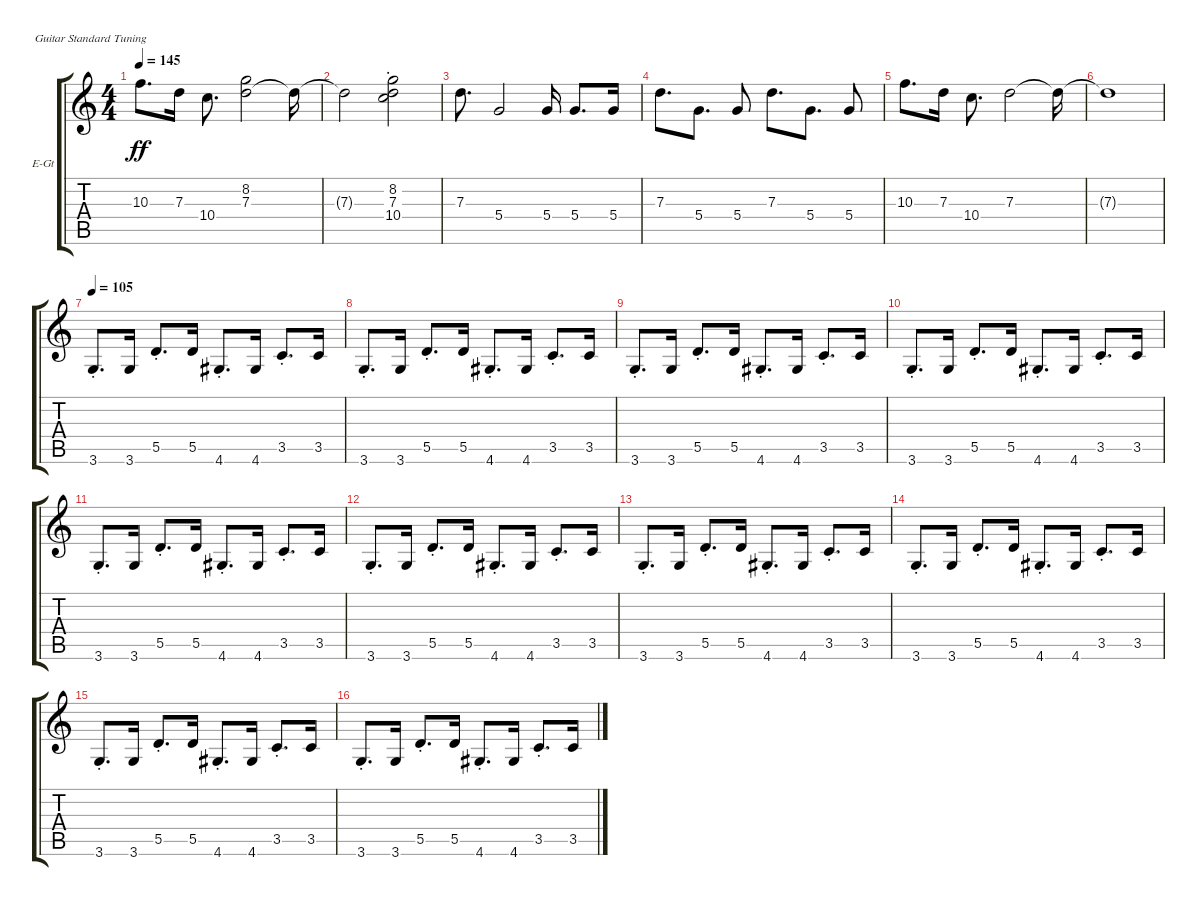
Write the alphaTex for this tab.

\defaultSystemsLayout 4
\bracketExtendMode groupsimilarinstruments
\firstSystemTrackNameOrientation horizontal
\otherSystemsTrackNameOrientation horizontal
\track ("Turner" "E-Gt") {instrument electricguitarclean}
\staff {score tabs}
\tuning (E4 B3 G3 D3 A2 E2)
\ts (4 4)
\tempo 145
\clef g2
\ks c
10.3.8{d dy ff} 7.3.16 10.4.8{d} (7.3 8.2).2 7.3{t}.16 |
7.3{t}.2 (7.3{st} 10.4{st} 8.2).2 |
7.3.8{d} 5.4.2 5.4.16 5.4.8{d} 5.4.16 |
7.3.8{d} 5.4.8{d} 5.4.8 7.3.8{d} 5.4.8{d} 5.4.8 |
10.3.8{d} 7.3.16 10.4.8{d} 7.3.2 7.3{t}.16 |
7.3{t}.1 |
\tempo 105
3.6{st}.8{d} 3.6.16 5.5{st}.8{d} 5.5.16 4.6{st}.8{d} 4.6.16 3.5{st}.8{d} 3.5.16 |
3.6{st}.8{d} 3.6.16 5.5{st}.8{d} 5.5.16 4.6{st}.8{d} 4.6.16 3.5{st}.8{d} 3.5.16 |
3.6{st}.8{d} 3.6.16 5.5{st}.8{d} 5.5.16 4.6{st}.8{d} 4.6.16 3.5{st}.8{d} 3.5.16 |
3.6{st}.8{d} 3.6.16 5.5{st}.8{d} 5.5.16 4.6{st}.8{d} 4.6.16 3.5{st}.8{d} 3.5.16 |
3.6{st}.8{d} 3.6.16 5.5{st}.8{d} 5.5.16 4.6{st}.8{d} 4.6.16 3.5{st}.8{d} 3.5.16 |
3.6{st}.8{d} 3.6.16 5.5{st}.8{d} 5.5.16 4.6{st}.8{d} 4.6.16 3.5{st}.8{d} 3.5.16 |
3.6{st}.8{d} 3.6.16 5.5{st}.8{d} 5.5.16 4.6{st}.8{d} 4.6.16 3.5{st}.8{d} 3.5.16 |
3.6{st}.8{d} 3.6.16 5.5{st}.8{d} 5.5.16 4.6{st}.8{d} 4.6.16 3.5{st}.8{d} 3.5.16 |
3.6{st}.8{d} 3.6.16 5.5{st}.8{d} 5.5.16 4.6{st}.8{d} 4.6.16 3.5{st}.8{d} 3.5.16 |
3.6{st}.8{d} 3.6.16 5.5{st}.8{d} 5.5.16 4.6{st}.8{d} 4.6.16 3.5{st}.8{d} 3.5.16
